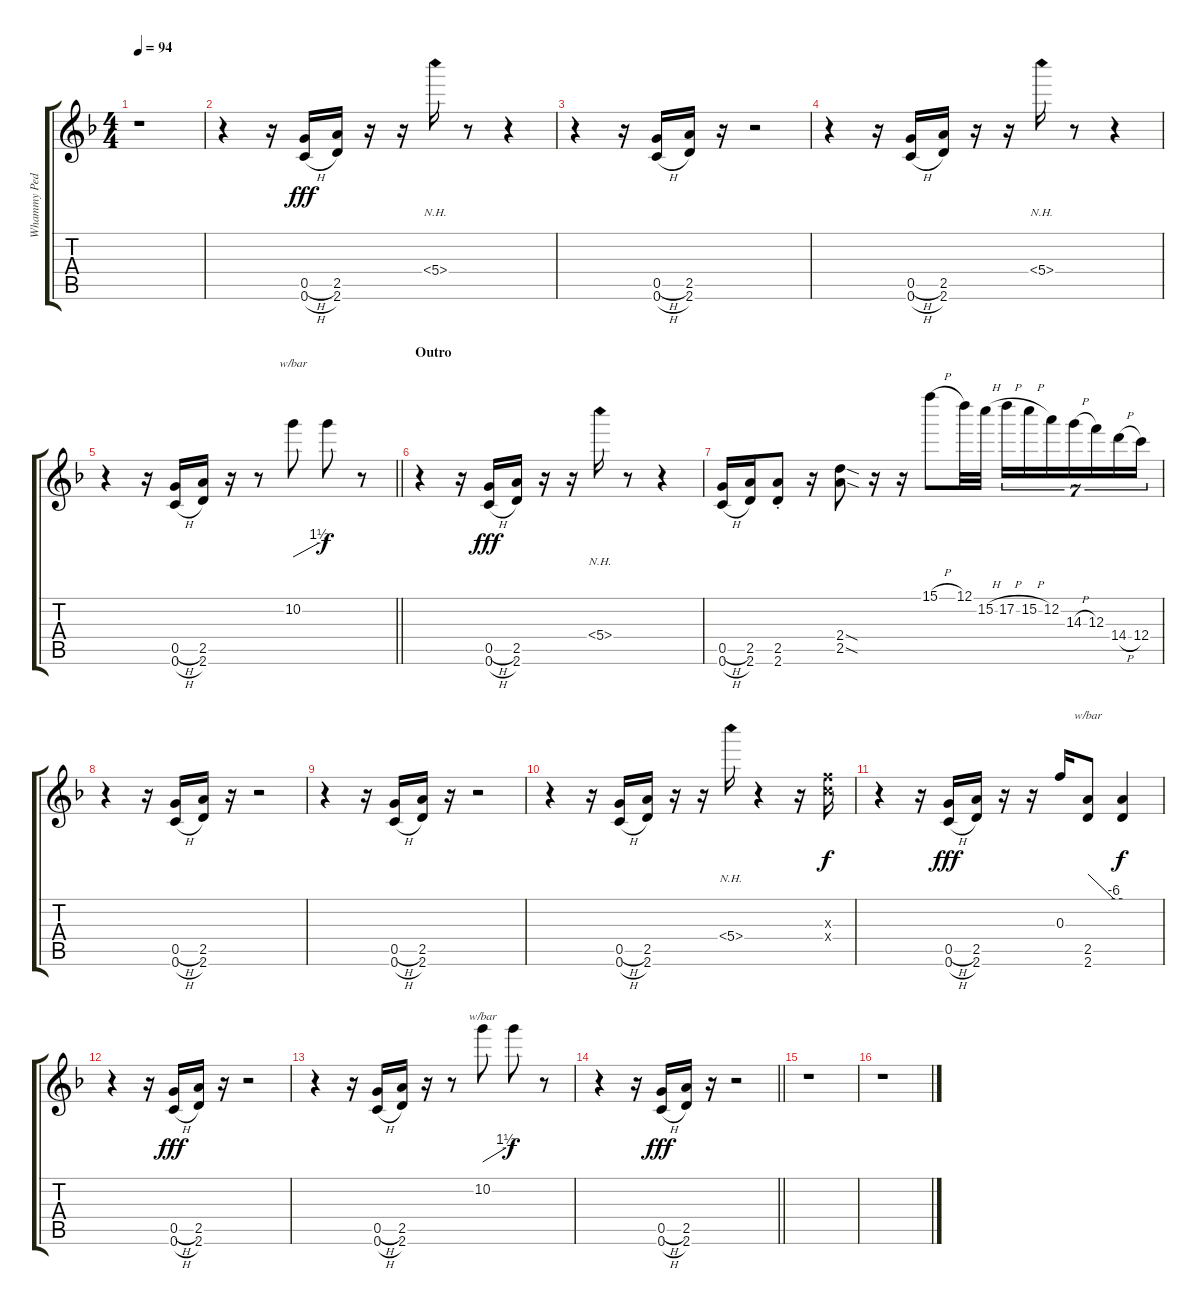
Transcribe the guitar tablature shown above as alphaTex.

\track ("Whammy Pedal 1" "Whammy Ped") {instrument distortionguitar}
\staff {score tabs}
\tuning (D5 A4 F4 C4 G3 C3) {hide}
\ts (4 4)
\tempo 94
\clef g2
\ks f
r.1{dy fff} |
r.4 r.16 (0.5{h} 0.6{h}).16 (2.5 2.6).16 r.16 r.16 5.4{nh}.16 r.8 r.4 |
r.4 r.16 (0.5{h} 0.6{h}).16 (2.5 2.6).16 r.16 r.2 |
r.4 r.16 (0.5{h} 0.6{h}).16 (2.5 2.6).16 r.16 r.16 5.4{nh}.16 r.8 r.4 |
\barLineRight lightlight
r.4 r.16 (0.5{h} 0.6{h}).16 (2.5 2.6).16 r.16 r.8 10.2.8{tbe (custom default 0 0 45 6 60 6)} 10.2{t}.8{dy f} r.8 |
\section ("" "Outro")
r.4 r.16 (0.5{h} 0.6{h}).16{dy fff} (2.5 2.6).16 r.16 r.16 5.4{nh}.16 r.8 r.4 |
(0.5{h} 0.6{h}).16 (2.5 2.6).16 (2.5{st} 2.6{st}).8 r.16 (2.4{sod} 2.5{sod}).8 r.16 r.16 15.1{h}.8 12.1.32 15.2{h}.32 17.2{h}.16{tu (7 4)} 15.2{h}.16{tu (7 4)} 12.2.16{tu (7 4)} 14.3{h}.16{tu (7 4)} 12.3.16{tu (7 4)} 14.4{h}.16{tu (7 4)} 12.4.16{tu (7 4)} |
r.4 r.16 (0.5{h} 0.6{h}).16 (2.5 2.6).16 r.16 r.2 |
r.4 r.16 (0.5{h} 0.6{h}).16 (2.5 2.6).16 r.16 r.2 |
r.4 r.16 (0.5{h} 0.6{h}).16 (2.5 2.6).16 r.16 r.16 5.4{nh}.16 r.4 r.16 (0.3{x} 0.4{x}).16{dy f} |
r.4 r.16 (0.5{h} 0.6{h}).16{dy fff} (2.5 2.6).16 r.16 r.16 0.3.16 (2.5 2.6).8{tbe (custom default 0 0 45 -24 60 -24)} (2.5{t} 2.6{t}).4{dy f} |
r.4 r.16 (0.5{h} 0.6{h}).16{dy fff} (2.5 2.6).16 r.16 r.2 |
r.4 r.16 (0.5{h} 0.6{h}).16 (2.5 2.6).16 r.16 r.8 10.2.8{tbe (custom default 0 0 45 6 60 6)} 10.2{t}.8{dy f} r.8 |
\barLineRight lightlight
r.4 r.16 (0.5{h} 0.6{h}).16{dy fff} (2.5 2.6).16 r.16 r.2 |
r.1 |
r.1
